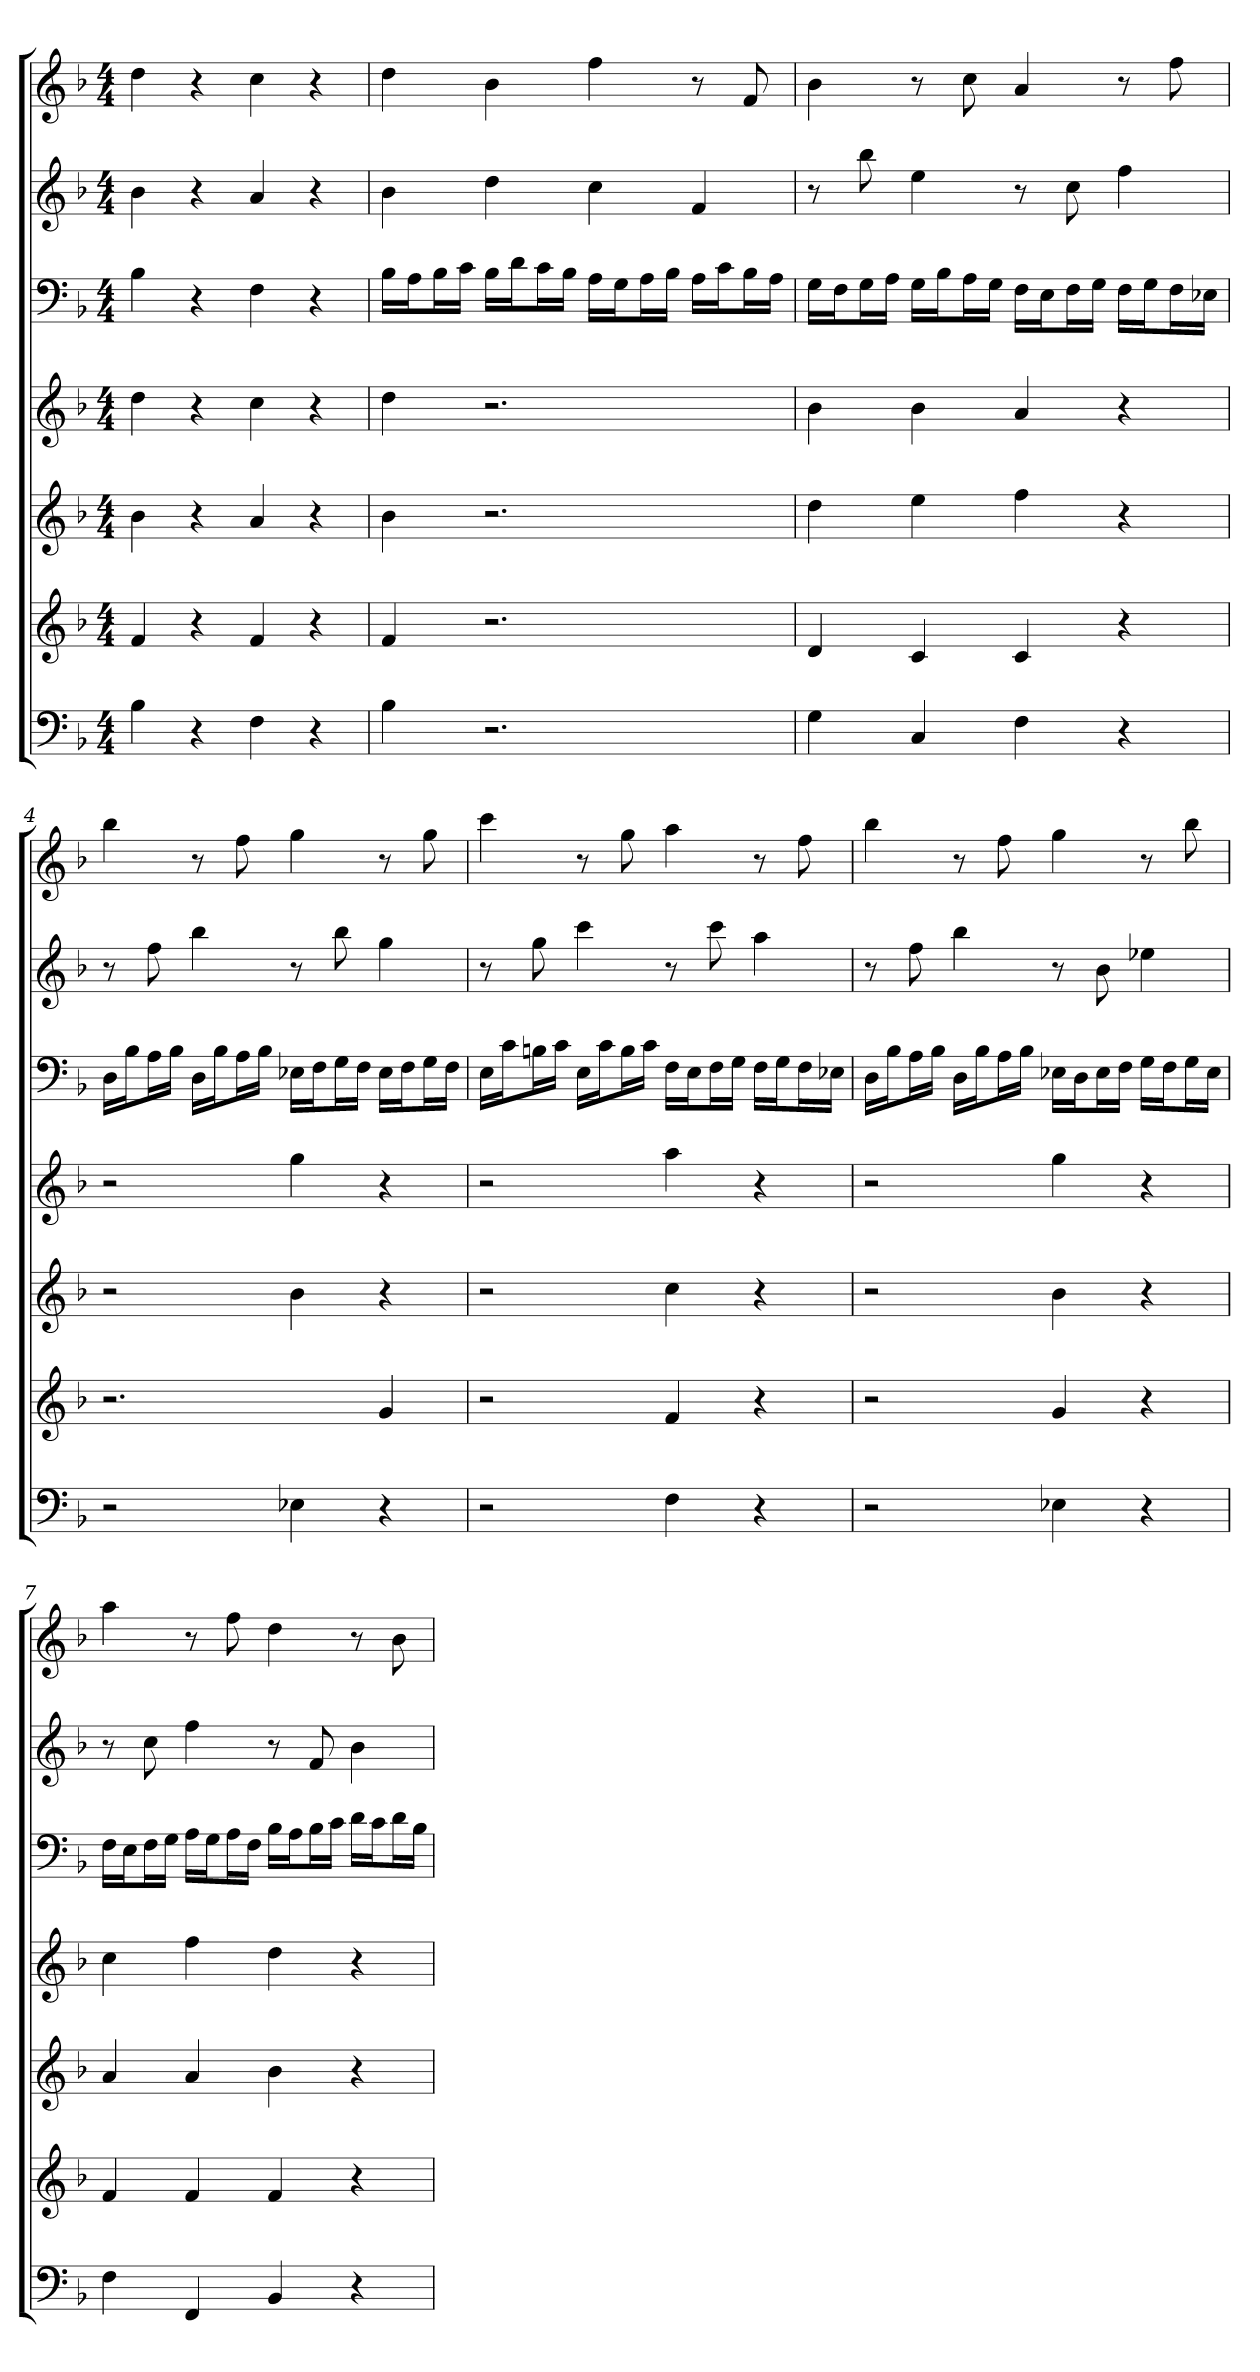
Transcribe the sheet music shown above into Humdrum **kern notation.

**kern	**kern	**kern	**kern	**kern	**kern	**kern
*part7	*part6	*part5	*part4	*part3	*part2	*part1
*staff7	*staff6	*staff5	*staff4	*staff3	*staff2	*staff1
*k[b-]	*k[b-]	*k[b-]	*k[b-]	*k[b-]	*k[b-]	*k[b-]
*F:	*F:	*F:	*F:	*F:	*F:	*F:
*M4/4	*M4/4	*M4/4	*M4/4	*M4/4	*M4/4	*M4/4
=1	=1	=1	=1	=1	=1	=1
4B-	4f	4b-	4dd	4B-	4b-	4dd
4r	4r	4r	4r	4r	4r	4r
4F	4f	4a	4cc	4F	4a	4cc
4r	4r	4r	4r	4r	4r	4r
=2	=2	=2	=2	=2	=2	=2
4B-	4f	4b-	4dd	16B-LL	4b-	4dd
.	.	.	.	16AJ	.	.
.	.	.	.	16B-L	.	.
.	.	.	.	16cJJ	.	.
2.r	2.r	2.r	2.r	16B-LL	4dd	4b-
.	.	.	.	16dJ	.	.
.	.	.	.	16cL	.	.
.	.	.	.	16B-JJ	.	.
.	.	.	.	16ALL	4cc	4ff
.	.	.	.	16GJ	.	.
.	.	.	.	16AL	.	.
.	.	.	.	16B-JJ	.	.
.	.	.	.	16ALL	4f	8r
.	.	.	.	16cJ	.	.
.	.	.	.	16B-L	.	8f
.	.	.	.	16AJJ	.	.
=3	=3	=3	=3	=3	=3	=3
4G	4d	4dd	4b-	16GLL	8r	4b-
.	.	.	.	16FJ	.	.
.	.	.	.	16GL	8bb-	.
.	.	.	.	16AJJ	.	.
4C	4c	4ee	4b-	16GLL	4ee	8r
.	.	.	.	16B-J	.	.
.	.	.	.	16AL	.	8cc
.	.	.	.	16GJJ	.	.
4F	4c	4ff	4a	16FLL	8r	4a
.	.	.	.	16EJ	.	.
.	.	.	.	16FL	8cc	.
.	.	.	.	16GJJ	.	.
4r	4r	4r	4r	16FLL	4ff	8r
.	.	.	.	16GJ	.	.
.	.	.	.	16FL	.	8ff
.	.	.	.	16E-XJJ	.	.
=4	=4	=4	=4	=4	=4	=4
2r	2.r	2r	2r	16DLL	8r	4bb-
.	.	.	.	16B-J	.	.
.	.	.	.	16AL	8ff	.
.	.	.	.	16B-JJ	.	.
.	.	.	.	16DLL	4bb-	8r
.	.	.	.	16B-J	.	.
.	.	.	.	16AL	.	8ff
.	.	.	.	16B-JJ	.	.
4E-X	.	4b-	4gg	16E-XLL	8r	4gg
.	.	.	.	16FJ	.	.
.	.	.	.	16GL	8bb-	.
.	.	.	.	16FJJ	.	.
4r	4g	4r	4r	16E-LL	4gg	8r
.	.	.	.	16FJ	.	.
.	.	.	.	16GL	.	8gg
.	.	.	.	16FJJ	.	.
=5	=5	=5	=5	=5	=5	=5
2r	2r	2r	2r	16ELL	8r	4ccc
.	.	.	.	16cJ	.	.
.	.	.	.	16BnL	8gg	.
.	.	.	.	16cJJ	.	.
.	.	.	.	16ELL	4ccc	8r
.	.	.	.	16cJ	.	.
.	.	.	.	16BL	.	8gg
.	.	.	.	16cJJ	.	.
4F	4f	4cc	4aa	16FLL	8r	4aa
.	.	.	.	16EJ	.	.
.	.	.	.	16FL	8ccc	.
.	.	.	.	16GJJ	.	.
4r	4r	4r	4r	16FLL	4aa	8r
.	.	.	.	16GJ	.	.
.	.	.	.	16FL	.	8ff
.	.	.	.	16E-XJJ	.	.
=6	=6	=6	=6	=6	=6	=6
2r	2r	2r	2r	16DLL	8r	4bb-
.	.	.	.	16B-J	.	.
.	.	.	.	16AL	8ff	.
.	.	.	.	16B-JJ	.	.
.	.	.	.	16DLL	4bb-	8r
.	.	.	.	16B-J	.	.
.	.	.	.	16AL	.	8ff
.	.	.	.	16B-JJ	.	.
4E-X	4g	4b-	4gg	16E-XLL	8r	4gg
.	.	.	.	16DJ	.	.
.	.	.	.	16E-L	8b-	.
.	.	.	.	16FJJ	.	.
4r	4r	4r	4r	16GLL	4ee-X	8r
.	.	.	.	16FJ	.	.
.	.	.	.	16GL	.	8bb-
.	.	.	.	16E-JJ	.	.
=7	=7	=7	=7	=7	=7	=7
4F	4f	4a	4cc	16FLL	8r	4aa
.	.	.	.	16EJ	.	.
.	.	.	.	16FL	8cc	.
.	.	.	.	16GJJ	.	.
4FF	4f	4a	4ff	16ALL	4ff	8r
.	.	.	.	16GJ	.	.
.	.	.	.	16AL	.	8ff
.	.	.	.	16FJJ	.	.
4BB-	4f	4b-	4dd	16B-LL	8r	4dd
.	.	.	.	16AJ	.	.
.	.	.	.	16B-L	8f	.
.	.	.	.	16cJJ	.	.
4r	4r	4r	4r	16dLL	4b-	8r
.	.	.	.	16cJ	.	.
.	.	.	.	16dL	.	8b-
.	.	.	.	16B-JJ	.	.
=	=	=	=	=	=	=
*-	*-	*-	*-	*-	*-	*-
